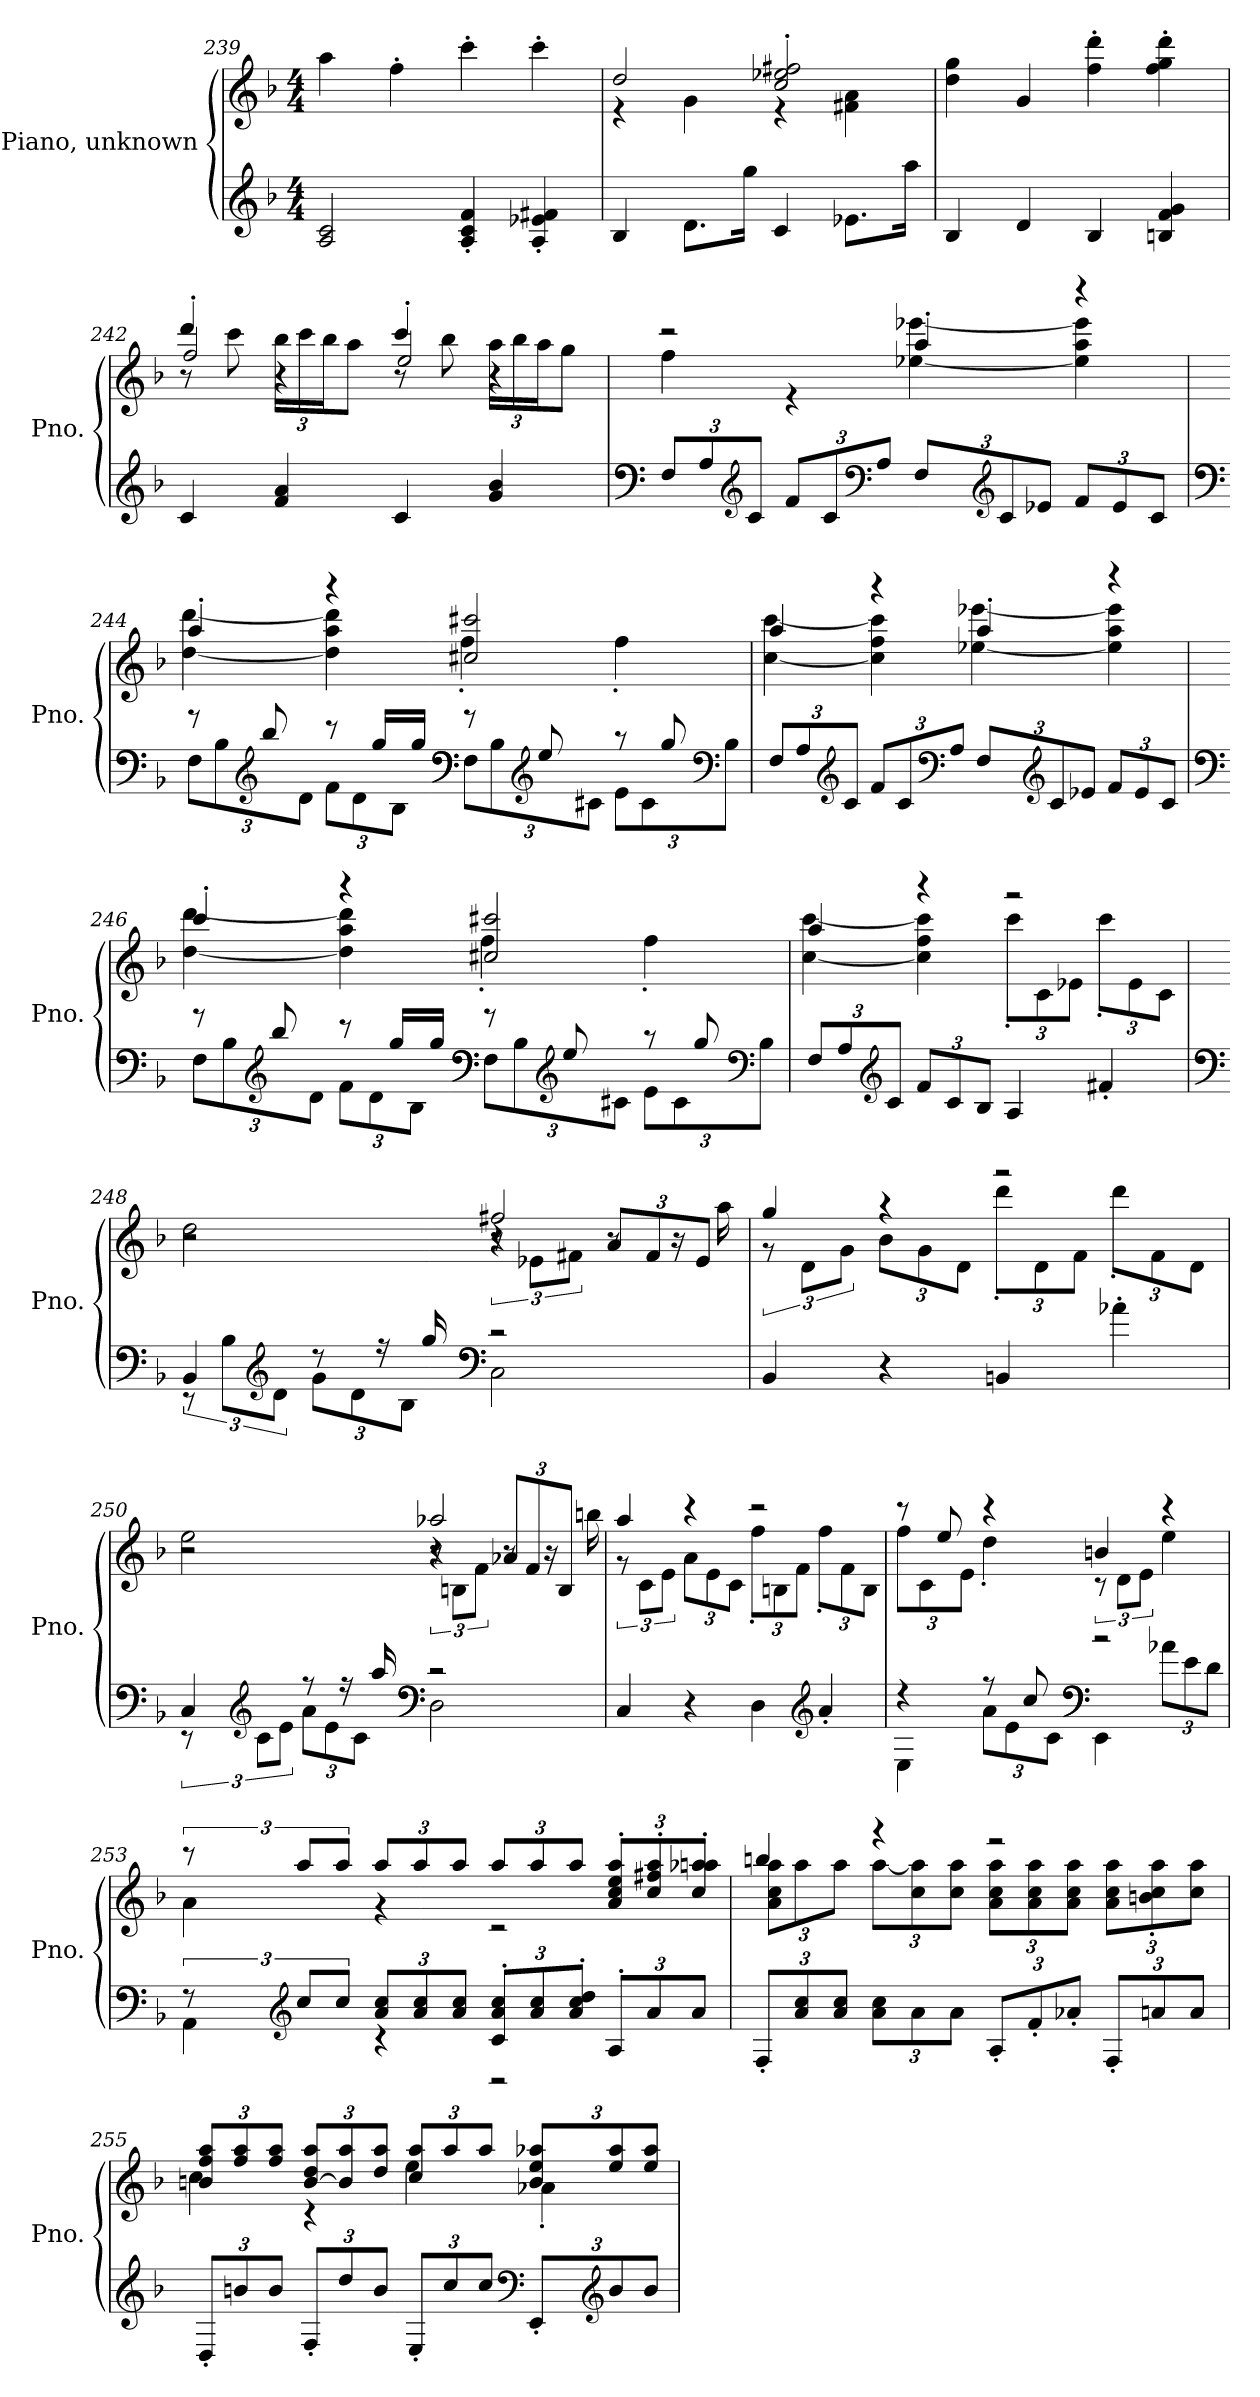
**kern	**kern
*part1	*part1
*staff2	*staff1
*I"Piano, unknown	*
*I'Pno.	*
*clefG2	*clefG2
*k[b-]	*k[b-]
*M4/4	*M4/4
=239	=239
2A/ 2c/	4aa\
.	4ff'\
4A/' 4c/' 4f/'	4ccc'\
4A/' 4e-X/' 4f#X/'	4ccc'\
=240	=240
*	*^
4B-/	2dd/	4r
8.d\L	.	4g\
16gg\Jk	.	.
4c/	2cc/' 2ee-X/' 2ff#X/'	4r
8.e-X\L	.	4f#X\ 4a\
16aa\Jk	.	.
*	*v	*v
=241	=241
4B-/	4dd\ 4gg\
4d/	4g/
4B-/	4ff\' 4ddd\'
4Bn/ 4f/ 4g/	4ff\' 4gg\' 4ddd\'
!!LO:LB:g=z
=242	=242
*	*^
*	*	*^
4c/	4ddd'/	8r	2ff/
.	.	8ccc\	.
*	*	*Xbrackettup	*
4f/ 4a/	4r	24bb-\LL	.
.	.	24ccc\	.
.	.	24bb-\J	.
.	.	8aa\J	.
4c/	4ccc'/	8r	2ee/
.	.	8bb-\	.
4g/ 4b-/	4r	24aa\LL	.
.	.	24bb-\	.
.	.	24aa\J	.
.	.	8gg\J	.
*	*v	*v	*v
=243	=243
*clefF4	*
*Xbrackettup	*
*	*^
12F/L	2r	4ff\
12A/	.	.
*clefG2	*	*
12c/J	.	.
12f/L	.	4r
12c/	.	.
*clefF4	*	*
12A/J	.	.
12F/L	4aa'/	[4ee-X\ [4eee-X\
*clefG2	*	*
12c/	.	.
12e-X/J	.	.
12f/L	4r	4ee-\] 4aa\ 4eee-\]
12e-/	.	.
12c/J	.	.
!!LO:LB:g=z	!!
=244	=244	=244
*clefF4	*	*
*^	*	*
8r	12F\L	4aa'/	[4dd\ [4ddd\
.	12B-\	.	.
*clefG2	*	*	*
8bb-/	.	.	.
.	12d\J	.	.
8r	12f\L	4r	4dd\] 4aa\ 4ddd\]
.	12d\	.	.
16gg/LL	.	.	.
.	12B-\J	.	.
16gg/JJ	.	.	.
*clefF4	*	*	*
8r	12F\L	2cc#X/ 2ccc#X/	4ff'\
.	12B-\	.	.
*clefG2	*	*	*
8ee/	.	.	.
.	12c#X\J	.	.
8r	12e\L	.	4ff'\
.	12c#\	.	.
8gg/	.	.	.
*clefF4	*	*	*
.	12B-\J	.	.
*v	*v	*	*
=245	=245	=245
12F/L	4aa/	[4cc\ [4ccc\
12A/	.	.
*clefG2	*	*
12c/J	.	.
12f/L	4r	4cc\] 4ff\ 4ccc\]
12c/	.	.
*clefF4	*	*
12A/J	.	.
12F/L	4aa'/	[4ee-X\ [4eee-X\
*clefG2	*	*
12c/	.	.
12e-X/J	.	.
12f/L	4r	4ee-\] 4aa\ 4eee-\]
12e-/	.	.
12c/J	.	.
!!LO:LB:g=z	!!
=246	=246	=246
*clefF4	*	*
*^	*	*
8r	12F\L	4ccc'/	[4dd\ [4ddd\
.	12B-\	.	.
*clefG2	*	*	*
8bb-/	.	.	.
.	12d\J	.	.
8r	12f\L	4r	4dd\] 4aa\ 4ddd\]
.	12d\	.	.
16gg/LL	.	.	.
.	12B-\J	.	.
16gg/JJ	.	.	.
*clefF4	*	*	*
8r	12F\L	2cc#X/ 2ccc#X/	4ff'\
.	12B-\	.	.
*clefG2	*	*	*
8ee/	.	.	.
.	12c#X\J	.	.
8r	12e\L	.	4ff'\
.	12c#\	.	.
8gg/	.	.	.
*clefF4	*	*	*
.	12B-\J	.	.
*v	*v	*	*
=247	=247	=247
12F/L	4aa/	[4cc\ [4ccc\
12A/	.	.
*clefG2	*	*
12c/J	.	.
12f/L	4r	4cc\] 4ff\ 4ccc\]
12c/	.	.
12B-/J	.	.
4A/	2r	12ccc'\L
.	.	12c\
.	.	12e-X\J
4f#X'/	.	12ccc'\L
.	.	12e-\
.	.	12c\J
*	*v	*v
!!LO:LB:g=z
=248	=248
*clefF4	*
*^	*
*	*brackettup	*
*	*	*^
*	*	*	*^
4BB-/	12r	2r	2dd\	2r
.	12B-\L	.	.	.
*clefG2	*	*	*	*
.	12d\J	.	.	.
*	*Xbrackettup	*	*	*
8r	12g\L	.	.	.
.	12d\	.	.	.
16r	.	.	.	.
.	12B-\J	.	.	.
16gg/	.	.	.	.
*clefF4	*	*	*	*
*	*	*	*brackettup	*
2r	2C\	2ff#X/	12r	4r
.	.	.	12e-X\L	.
.	.	.	12f#X\J	.
*	*	*	*	*Xbrackettup
.	.	.	8r	12a/L
.	.	.	.	12f#/
.	.	.	16r	.
.	.	.	.	12e-/J
.	.	.	16aa\	.
*v	*v	*	*	*
*	*	*v	*v
=249	=249	=249
*	*	*brackettup
4BB-/	4gg/	12r
.	.	12d\L
.	.	12g\J
*	*	*Xbrackettup
4r	4r	12b-\L
.	.	12g\
.	.	12d\J
4BBn/	2r	12ddd'\L
.	.	12d\
.	.	12f\J
4a-X'\	.	12ddd'\L
.	.	12f\
.	.	12d\J
*	*v	*v
!!LO:LB:g=z
=250	=250
*^	*
*	*brackettup	*
*	*	*^
*	*	*	*^
4C/	12r	2r	2ee\	2r
*clefG2	*	*	*	*
.	12c\L	.	.	.
.	12e\J	.	.	.
*	*Xbrackettup	*	*	*
8r	12a\L	.	.	.
.	12e\	.	.	.
16r	.	.	.	.
.	12c\J	.	.	.
16aa/	.	.	.	.
*clefF4	*	*	*	*
*	*	*	*brackettup	*
2r	2D\	2aa-X/	12r	4r
.	.	.	12Bn\L	.
.	.	.	12f\J	.
*	*	*	*	*Xbrackettup
.	.	.	8r	12a-X/L
.	.	.	.	12f/
.	.	.	16r	.
.	.	.	.	12B/J
.	.	.	16bbn\	.
*v	*v	*	*	*
*	*	*v	*v
=251	=251	=251
*	*	*brackettup
4C/	4aa/	12r
.	.	12c\L
.	.	12e\J
*	*	*Xbrackettup
4r	4r	12a\L
.	.	12e\
.	.	12c\J
4D\	2r	12ff'\L
.	.	12Bn\
.	.	12f\J
*clefG2	*	*
4a'/	.	12ff'\L
.	.	12f\
.	.	12B\J
!!LO:PB:g=z	!!
=252	=252	=252
*^	*	*
4r	4E\	8r	12ff\L
.	.	.	12c\
.	.	8ee/	.
.	.	.	12e\J
8r	12a\L	4r	4dd'\
.	12e\	.	.
8cc/	.	.	.
.	12c\J	.	.
*clefF4	*	*	*
*	*	*	*brackettup
2r	4EE\	4bn/	12r
.	.	.	12d\L
.	.	.	12e\J
.	12a-X\L	4r	4ee\
.	12e\	.	.
.	12d\J	.	.
=253	=253	=253	=253
*brackettup	*	*	*
12r	4AA\	12r	4a\
*clefG2	*	*	*
12cc/L	.	12aa/L	.
12cc/J	.	12aa/J	.
*Xbrackettup	*	*Xbrackettup	*
12a/ 12cc/L	4r	12aa/L	4r
12a/ 12cc/	.	12aa/	.
12a/ 12cc/J	.	12aa/J	.
12c/' 12a/' 12cc/'L	2r	12aa/L	2r
12a/ 12cc/	.	12aa/	.
12a/' 12cc/' 12dd/'J	.	12aa/J	.
12A'/L	.	12a/' 12cc/' 12ee/' 12aa/'L	.
12a/	.	12cc/' 12ff#X/' 12aa/'	.
12a/J	.	12cc/' 12aa-X/' 12aan/'J	.
*v	*v	*	*
!!LO:LB:g=z	!!
=254	=254	=254
12F'/L	4bbn/	12a\ 12cc\ 12aa\L
12a/ 12cc/	.	12aa\
12a/ 12cc/J	.	12aa\J
12a\ 12cc\L	4r	[12aa\L
12a\	.	12cc\ 12aa\]
12a\J	.	12cc\ 12aa\J
12A'/L	2r	12a\ 12cc\ 12aa\L
12f'/	.	12a\ 12cc\ 12aa\
12a-X'/J	.	12a\ 12cc\ 12aa\J
12F'/L	.	12a\ 12cc\ 12aa\L
12an/	.	12bn\' 12cc\' 12aa\'
12a/J	.	12cc\ 12aa\J
=255	=255	=255
12D'/L	12bn/ 12ff/ 12aa/L	4cc\
12bn/	12ff/ 12aa/	.
12b/J	12ff/ 12aa/J	.
12F'/L	[12b/ 12dd/ 12aa/L	4r
12dd/	12b/] 12aa/	.
12b/J	12dd/ 12aa/J	.
12E'/L	12cc/ 12aa/L	4ee\
12cc/	12aa/	.
12cc/J	12aa/J	.
*clefF4	*	*
12EE'/L	12b/ 12ee/ 12aa-X/L	4a-X'\
*clefG2	*	*
12b/	12ee/ 12aa-/	.
12b/J	12ee/ 12aa-/J	.
*	*v	*v
=	=
*-	*-
